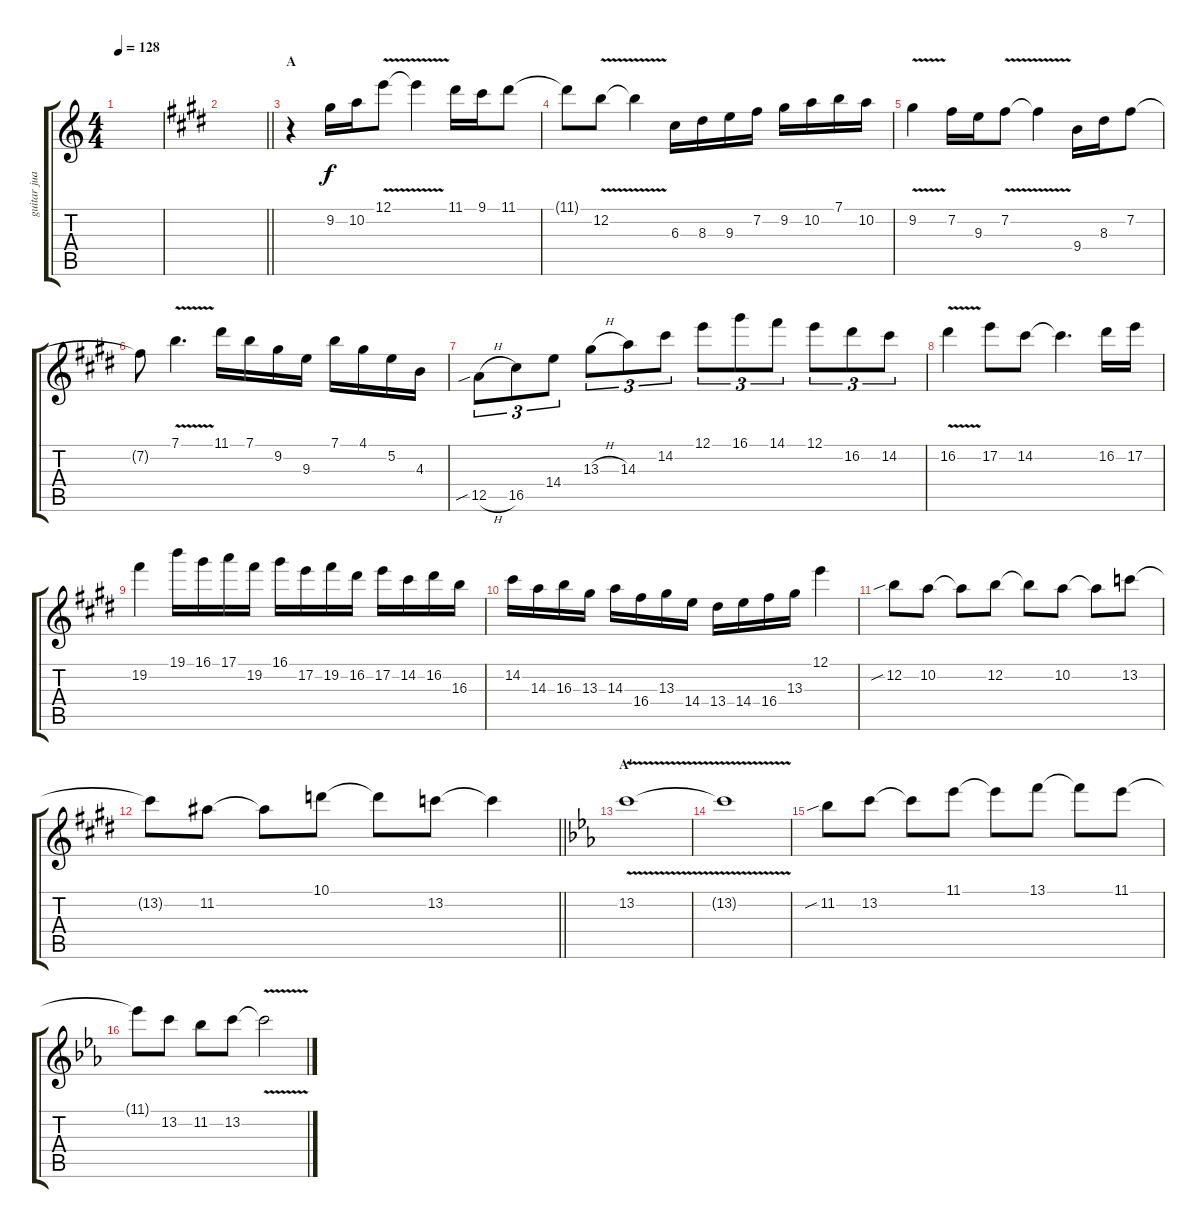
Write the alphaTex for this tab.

\track ("guitar juane" "guitar jua") {instrument distortionguitar}
\staff {score tabs}
\tuning (E4 B3 G3 D3 A2 E2) {hide}
\ts (4 4)
\tempo 128
\clef g2
\ks c
|
\barLineRight lightlight
\ks e
|
\section ("" "A")
r.4 9.2.16 10.2.16 12.1{v}.8 12.1{t}.4 11.1.16 9.1.16 11.1.8 |
11.1{t}.8 12.2{v}.8 12.2{t}.4 6.3.16 8.3.16 9.3.16 7.2.16 9.2.16 10.2.16 7.1.16 10.2.16 |
9.2{v}.4 7.2.16 9.3.16 7.2{v}.8 7.2{t}.4 9.4.16 8.3.16 7.2.8 |
7.2{t}.8 7.1{v}.4{d} 11.1.16 7.1.16 9.2.16 9.3.16 7.1.16 4.1.16 5.2.16 4.3.16 |
12.5{sib h}.8{tu (3 2)} 16.5.8{tu (3 2)} 14.4.8{tu (3 2)} 13.3{h}.8{tu (3 2)} 14.3.8{tu (3 2)} 14.2.8{tu (3 2)} 12.1.8{tu (3 2)} 16.1.8{tu (3 2)} 14.1.8{tu (3 2)} 12.1.8{tu (3 2)} 16.2.8{tu (3 2)} 14.2.8{tu (3 2)} |
16.2{v}.4 17.2.8 14.2.8 14.2{t}.4{d} 16.2.16 17.2.16 |
19.2.4 19.1.16 16.1.16 17.1.16 19.2.16 16.1.16 17.2.16 19.2.16 16.2.16 17.2.16 14.2.16 16.2.16 16.3.16 |
14.2.16 14.3.16 16.3.16 13.3.16 14.3.16 16.4.16 13.3.16 14.4.16 13.4.16 14.4.16 16.4.16 13.3.16 12.1.4 |
12.2{sib}.8 10.2.8 10.2{t}.8 12.2.8 12.2{t}.8 10.2.8 10.2{t}.8 13.2.8 |
\barLineRight lightlight
13.2{t}.8 11.2.8 11.2{t}.8 10.1.8 10.1{t}.8 13.2.8 13.2{t}.4 |
\section ("" "A'")
\ks eb
13.2{v}.1 |
13.2{v t}.1 |
11.2{sib}.8 13.2.8 13.2{t}.8 11.1.8 11.1{t}.8 13.1.8 13.1{t}.8 11.1.8 |
11.1{t}.8 13.2.8 11.2.8 13.2.8 13.2{v t}.2
